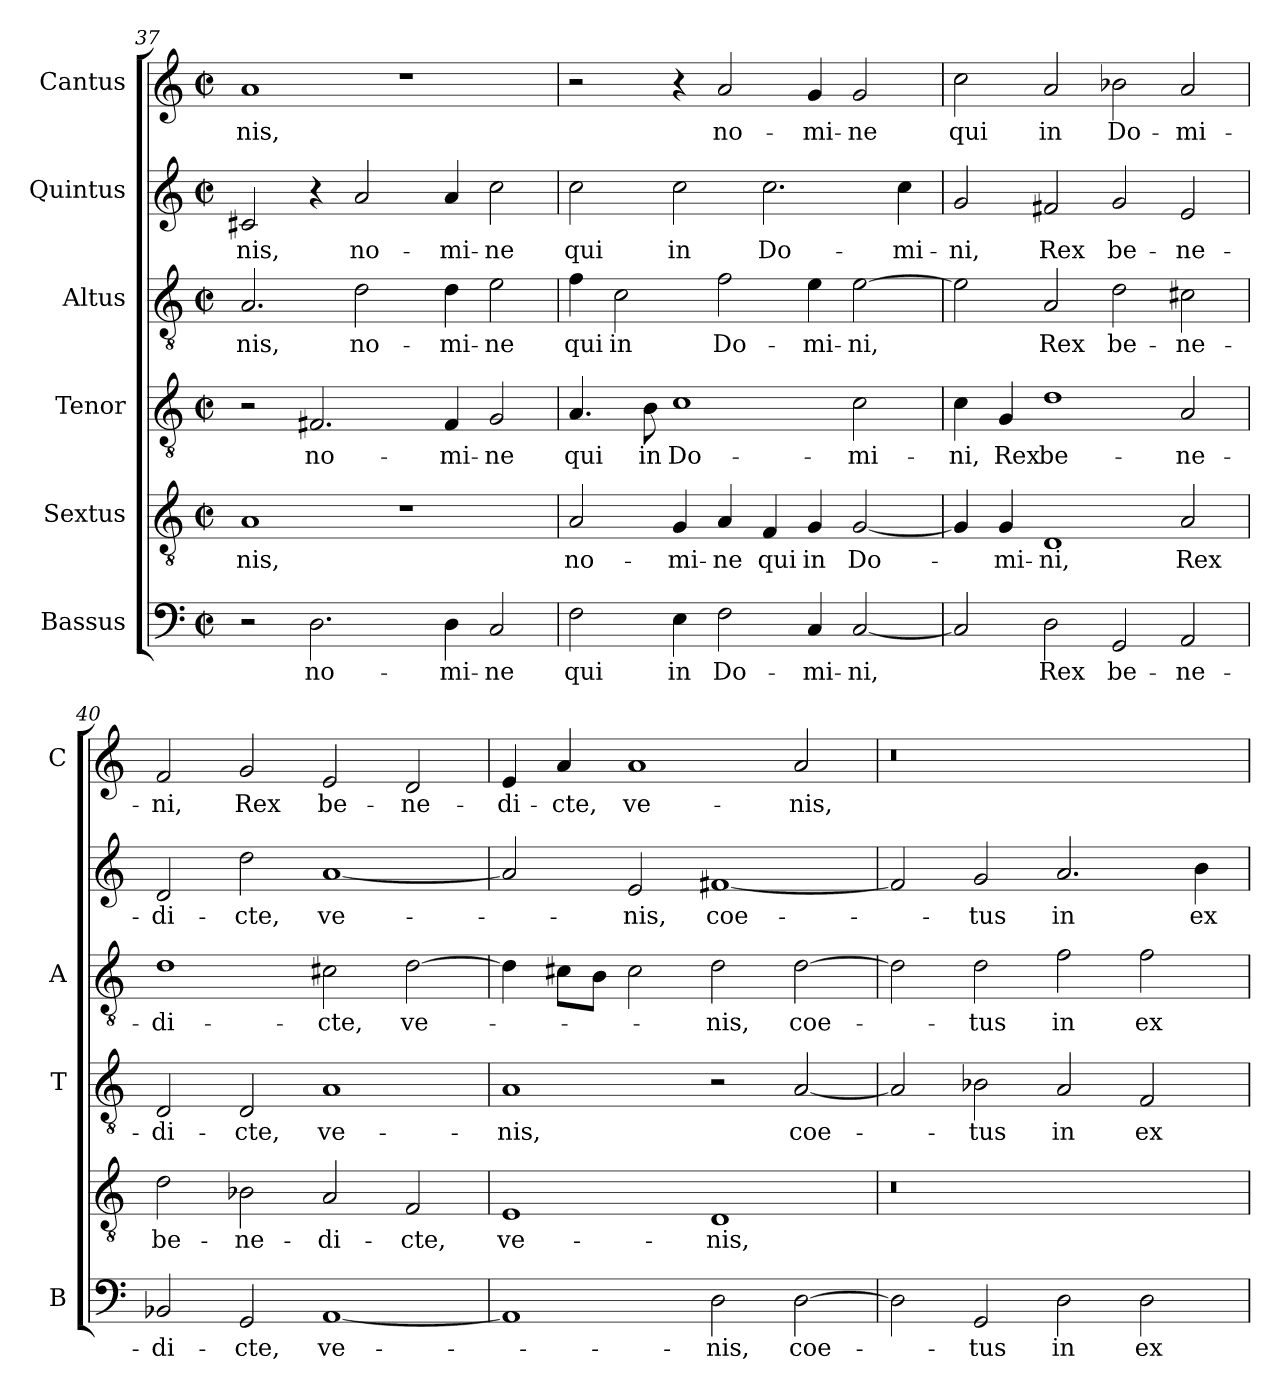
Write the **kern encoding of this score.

**kern	**text	**kern	**text	**kern	**text	**kern	**text	**kern	**text	**kern	**text
*part6	*part6	*part5	*part5	*part4	*part4	*part3	*part3	*part2	*part2	*part1	*part1
*staff6	*staff6	*staff5	*staff5	*staff4	*staff4	*staff3	*staff3	*staff2	*staff2	*staff1	*staff1
*I"Bassus	*	*I"Sextus	*	*I"Tenor	*	*I"Altus	*	*I"Quintus	*	*I"Cantus	*
*I'B	*	*	*	*I'T	*	*I'A	*	*	*	*I'C	*
!!LO:PB:g=z
*clefF4	*	*clefGv2	*	*clefGv2	*	*clefGv2	*	*clefG2	*	*clefG2	*
*k[]	*	*k[]	*	*k[]	*	*k[]	*	*k[]	*	*k[]	*
*C:	*	*C:	*	*C:	*	*C:	*	*C:	*	*C:	*
*M2/2	*	*M2/2	*	*M2/2	*	*M2/2	*	*M2/2	*	*M2/2	*
*met(c|)	*	*met(c|)	*	*met(c|)	*	*met(c|)	*	*met(c|)	*	*met(c|)	*
=37	=37	=37	=37	=37	=37	=37	=37	=37	=37	=37	=37
2r	.	1A	-nis,	2r	.	2.A/	-nis,	2c#X/	-nis,	1a	-nis,
2.D\	no-	.	.	2.F#X/	no-	.	.	4r	.	.	.
.	.	.	.	.	.	2d\	no-	2a/	no-	.	.
.	.	1r	.	.	.	.	.	.	.	1r	.
4D\	-mi-	.	.	4F#/	-mi-	4d\	-mi-	4a/	-mi-	.	.
2C/	-ne	.	.	2G/	-ne	2e\	-ne	2cc\	-ne	.	.
=38	=38	=38	=38	=38	=38	=38	=38	=38	=38	=38	=38
2F\	qui	2A/	no-	4.A/	qui	4f\	qui	2cc\	qui	2r	.
.	.	.	.	.	.	2c\	in	.	.	.	.
.	.	.	.	8B\	in	.	.	.	.	.	.
4E\	in	4G/	-mi-	1c	Do-	.	.	2cc\	in	4r	.
2F\	Do-	4A/	-ne	.	.	2f\	Do-	.	.	2a/	no-
.	.	4F/	qui	.	.	.	.	2.cc\	Do-	.	.
4C/	-mi-	4G/	in	.	.	4e\	-mi-	.	.	4g/	-mi-
[2C/	-ni,	[2G/	Do-	2c\	-mi-	[2e\	-ni,	.	.	2g/	-ne
.	.	.	.	.	.	.	.	4cc\	-mi-	.	.
=39	=39	=39	=39	=39	=39	=39	=39	=39	=39	=39	=39
2C/]	.	4G/]	.	4c\	-ni,	2e\]	.	2g/	-ni,	2cc\	qui
.	.	4G/	-mi-	4G/	Rex	.	.	.	.	.	.
2D\	Rex	1D	-ni,	1d	be-	2A/	Rex	2f#X/	Rex	2a/	in
2GG/	be-	.	.	.	.	2d\	be-	2g/	be-	2b-X\	Do-
2AA/	-ne-	2A/	Rex	2A/	-ne-	2c#X\	-ne-	2e/	-ne-	2a/	-mi-
!!LO:LB:g=z
=40	=40	=40	=40	=40	=40	=40	=40	=40	=40	=40	=40
2BB-X/	-di-	2d\	be-	2D/	-di-	1d	-di-	2d/	-di-	2f/	-ni,
2GG/	-cte,	2B-X\	-ne-	2D/	-cte,	.	.	2dd\	-cte,	2g/	Rex
[1AA	ve-	2A/	-di-	1A	ve-	2c#X\	-cte,	[1a	ve-	2e/	be-
.	.	2F/	-cte,	.	.	[2d\	ve-	.	.	2d/	-ne-
=41	=41	=41	=41	=41	=41	=41	=41	=41	=41	=41	=41
1AA]	.	1E	ve-	1A	-nis,	4d\]	.	2a/]	.	4e/	-di-
.	.	.	.	.	.	8c#X\L	.	.	.	4a/	-cte,
.	.	.	.	.	.	8B\J	.	.	.	.	.
.	.	.	.	.	.	2c#\	.	2e/	-nis,	1a	ve-
2D\	-nis,	1D	-nis,	2r	.	2d\	-nis,	[1f#X	coe-	.	.
[2D\	coe-	.	.	[2A/	coe-	[2d\	coe-	.	.	2a/	-nis,
=42	=42	=42	=42	=42	=42	=42	=42	=42	=42	=42	=42
2D\]	.	0r	.	2A/]	.	2d\]	.	2f#/]	.	0r	.
2GG/	-tus	.	.	2B-X\	-tus	2d\	-tus	2g/	-tus	.	.
2D\	in	.	.	2A/	in	2f\	in	2.a/	in	.	.
2D\	ex-	.	.	2F/	ex-	2f\	ex-	.	.	.	.
.	.	.	.	.	.	.	.	4b\	ex-	.	.
=	=	=	=	=	=	=	=	=	=	=	=
*-	*-	*-	*-	*-	*-	*-	*-	*-	*-	*-	*-
